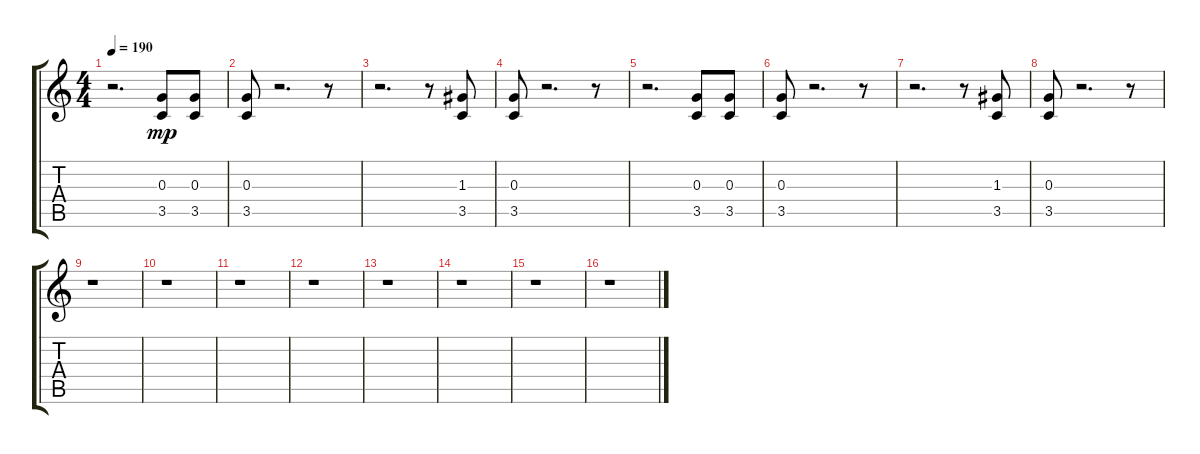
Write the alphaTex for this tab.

\track "" {instrument distortionguitar}
\staff {score tabs}
\tuning (E4 B3 G3 D3 A2 E2) {hide}
\ts (4 4)
\tempo 190
\clef g2
\ks c
r.2{d dy mp instrument distortionguitar} (0.3 3.5).8 (0.3 3.5).8 |
(0.3 3.5).8 r.2{d} r.8 |
r.2{d} r.8 (1.3 3.5).8 |
(0.3 3.5).8 r.2{d} r.8 |
r.2{d} (0.3 3.5).8 (0.3 3.5).8 |
(0.3 3.5).8 r.2{d} r.8 |
r.2{d} r.8 (1.3 3.5).8 |
(0.3 3.5).8 r.2{d} r.8 |
r.1 |
r.1 |
r.1 |
r.1 |
r.1 |
r.1 |
r.1 |
r.1
